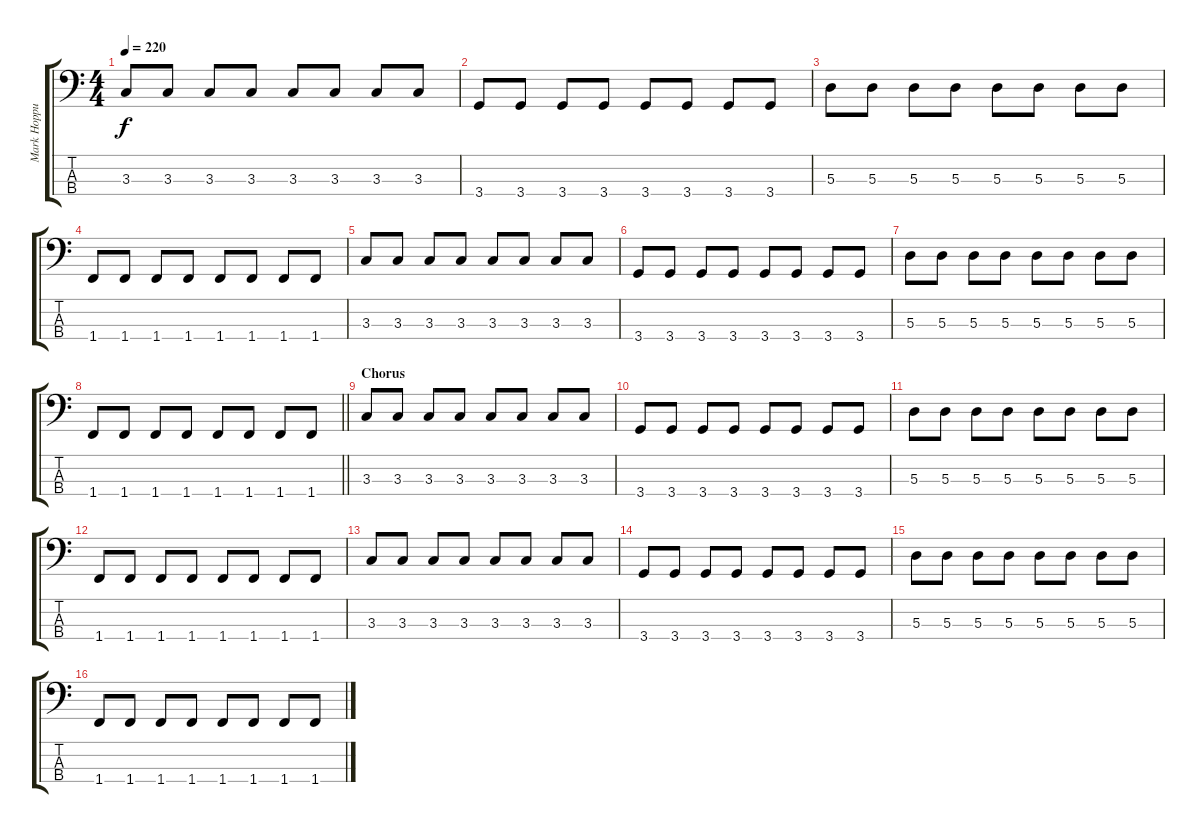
\track ("Mark Hoppus - Bass" "Mark Hoppu") {instrument electricbasspick}
\staff {score tabs}
\tuning (G2 D2 A1 E1) {hide}
\ts (4 4)
\tempo 220
\clef f4
\ks c
3.3.8{dy f} 3.3.8 3.3.8 3.3.8 3.3.8 3.3.8 3.3.8 3.3.8 |
3.4.8 3.4.8 3.4.8 3.4.8 3.4.8 3.4.8 3.4.8 3.4.8 |
5.3.8 5.3.8 5.3.8 5.3.8 5.3.8 5.3.8 5.3.8 5.3.8 |
1.4.8 1.4.8 1.4.8 1.4.8 1.4.8 1.4.8 1.4.8 1.4.8 |
3.3.8 3.3.8 3.3.8 3.3.8 3.3.8 3.3.8 3.3.8 3.3.8 |
3.4.8 3.4.8 3.4.8 3.4.8 3.4.8 3.4.8 3.4.8 3.4.8 |
5.3.8 5.3.8 5.3.8 5.3.8 5.3.8 5.3.8 5.3.8 5.3.8 |
\barLineRight lightlight
1.4.8 1.4.8 1.4.8 1.4.8 1.4.8 1.4.8 1.4.8 1.4.8 |
\section ("" "Chorus")
3.3.8 3.3.8 3.3.8 3.3.8 3.3.8 3.3.8 3.3.8 3.3.8 |
3.4.8 3.4.8 3.4.8 3.4.8 3.4.8 3.4.8 3.4.8 3.4.8 |
5.3.8 5.3.8 5.3.8 5.3.8 5.3.8 5.3.8 5.3.8 5.3.8 |
1.4.8 1.4.8 1.4.8 1.4.8 1.4.8 1.4.8 1.4.8 1.4.8 |
3.3.8 3.3.8 3.3.8 3.3.8 3.3.8 3.3.8 3.3.8 3.3.8 |
3.4.8 3.4.8 3.4.8 3.4.8 3.4.8 3.4.8 3.4.8 3.4.8 |
5.3.8 5.3.8 5.3.8 5.3.8 5.3.8 5.3.8 5.3.8 5.3.8 |
1.4.8 1.4.8 1.4.8 1.4.8 1.4.8 1.4.8 1.4.8 1.4.8
